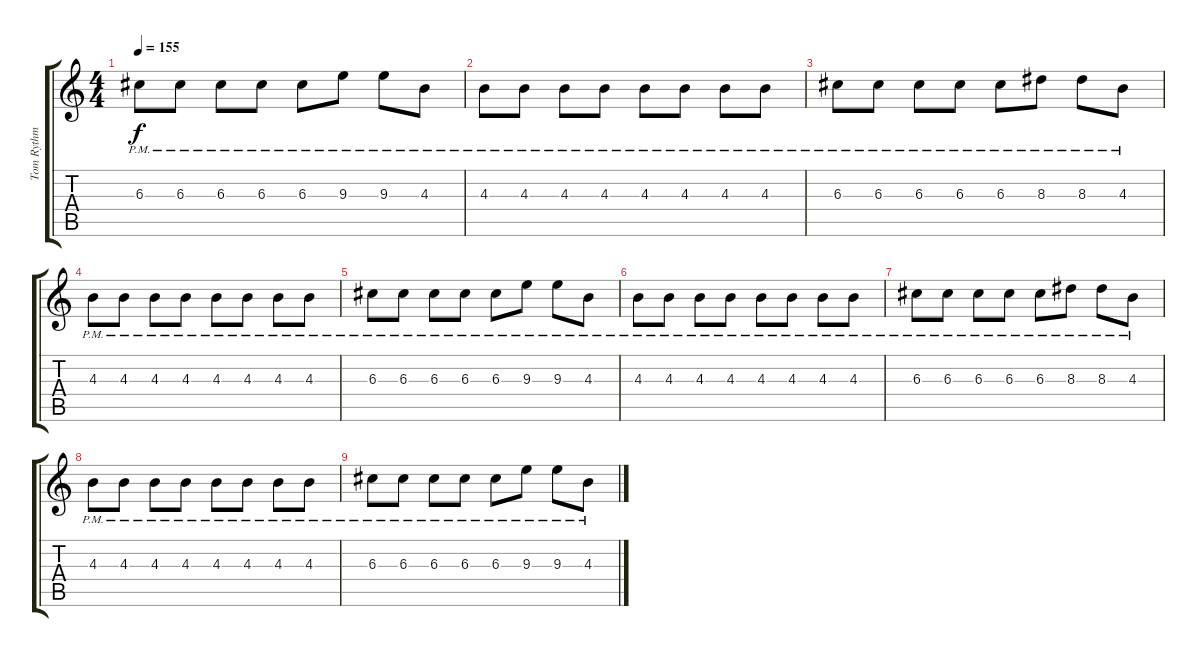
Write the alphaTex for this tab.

\track ("Tom Rythm" "Tom Rythm") {instrument distortionguitar}
\staff {score tabs}
\tuning (E4 B3 G3 D3 A2 E2) {hide}
\ts (4 4)
\tempo 155
\clef g2
\ks c
6.3{pm}.8{dy f} 6.3{pm}.8 6.3{pm}.8 6.3{pm}.8 6.3{pm}.8 9.3{pm}.8 9.3{pm}.8 4.3{pm}.8 |
4.3{pm}.8 4.3{pm}.8 4.3{pm}.8 4.3{pm}.8 4.3{pm}.8 4.3{pm}.8 4.3{pm}.8 4.3{pm}.8 |
6.3{pm}.8 6.3{pm}.8 6.3{pm}.8 6.3{pm}.8 6.3{pm}.8 8.3{pm}.8 8.3{pm}.8 4.3{pm}.8 |
4.3{pm}.8 4.3{pm}.8 4.3{pm}.8 4.3{pm}.8 4.3{pm}.8 4.3{pm}.8 4.3{pm}.8 4.3{pm}.8 |
6.3{pm}.8 6.3{pm}.8 6.3{pm}.8 6.3{pm}.8 6.3{pm}.8 9.3{pm}.8 9.3{pm}.8 4.3{pm}.8 |
4.3{pm}.8 4.3{pm}.8 4.3{pm}.8 4.3{pm}.8 4.3{pm}.8 4.3{pm}.8 4.3{pm}.8 4.3{pm}.8 |
6.3{pm}.8 6.3{pm}.8 6.3{pm}.8 6.3{pm}.8 6.3{pm}.8 8.3{pm}.8 8.3{pm}.8 4.3{pm}.8 |
4.3{pm}.8 4.3{pm}.8 4.3{pm}.8 4.3{pm}.8 4.3{pm}.8 4.3{pm}.8 4.3{pm}.8 4.3{pm}.8 |
6.3{pm}.8 6.3{pm}.8 6.3{pm}.8 6.3{pm}.8 6.3{pm}.8 9.3{pm}.8 9.3{pm}.8 4.3{pm}.8
